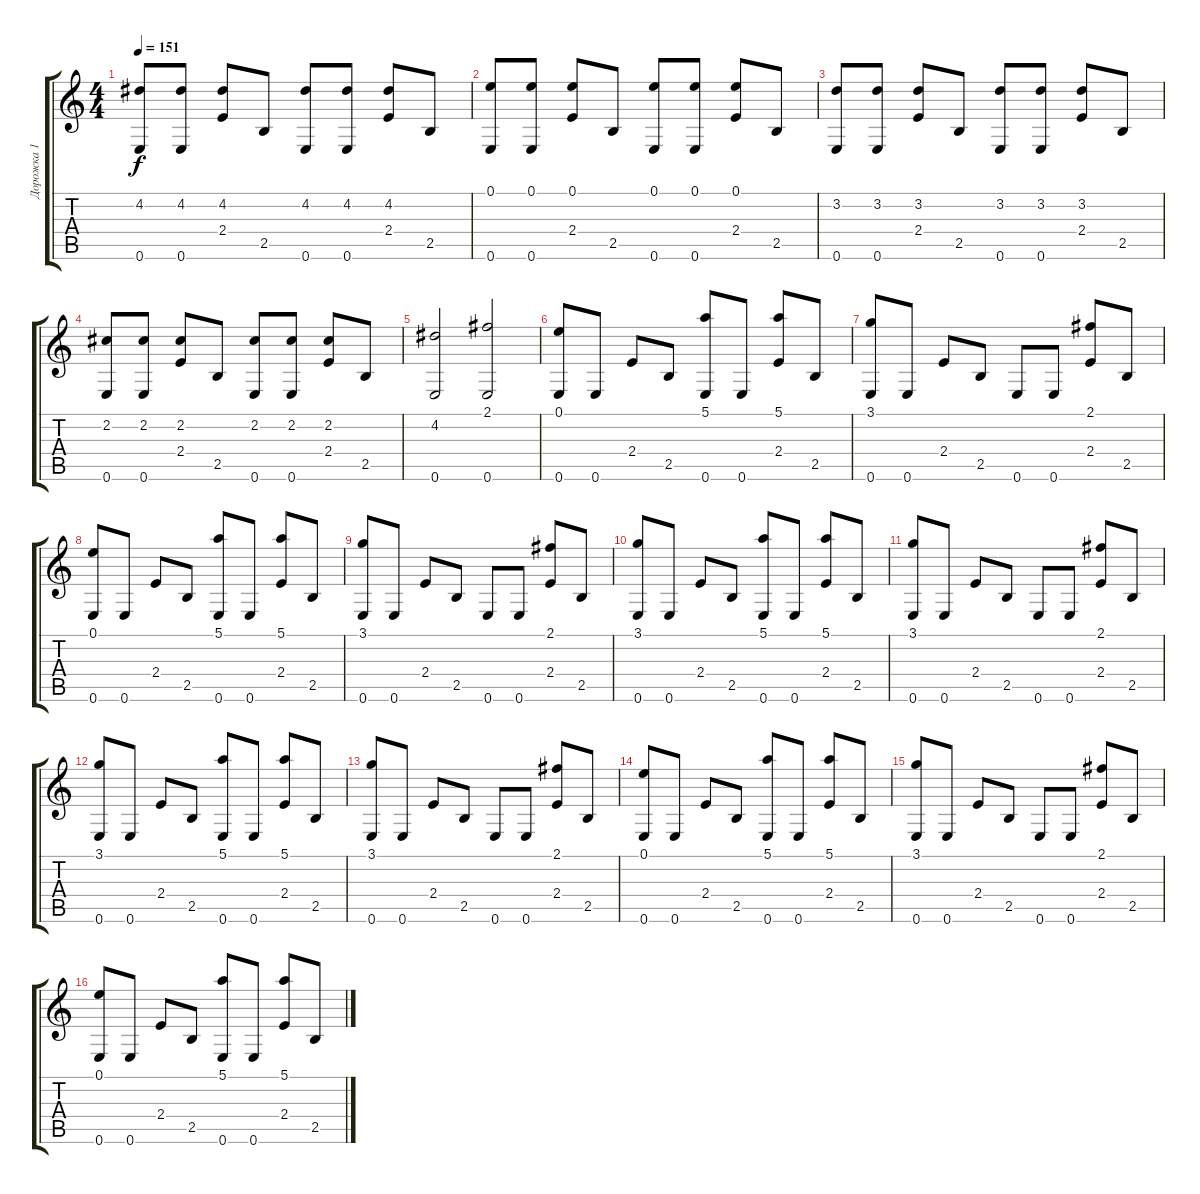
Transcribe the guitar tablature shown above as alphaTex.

\track ("Дорожка 1" "Дорожка 1") {instrument acousticguitarsteel}
\staff {score tabs}
\tuning (E4 B3 G3 D3 A2 E2) {hide}
\ts (4 4)
\tempo 151
\clef g2
\ks c
(4.2 0.6).8{dy f} (4.2 0.6).8 (4.2 2.4).8 2.5.8 (4.2 0.6).8 (4.2 0.6).8 (4.2 2.4).8 2.5.8 |
(0.1 0.6).8 (0.1 0.6).8 (0.1 2.4).8 2.5.8 (0.1 0.6).8 (0.1 0.6).8 (0.1 2.4).8 2.5.8 |
(3.2 0.6).8 (3.2 0.6).8 (3.2 2.4).8 2.5.8 (3.2 0.6).8 (3.2 0.6).8 (3.2 2.4).8 2.5.8 |
(2.2 0.6).8 (2.2 0.6).8 (2.2 2.4).8 2.5.8 (2.2 0.6).8 (2.2 0.6).8 (2.2 2.4).8 2.5.8 |
(4.2 0.6).2 (2.1 0.6).2 |
(0.1 0.6).8 0.6.8 2.4.8 2.5.8 (5.1 0.6).8 0.6.8 (5.1 2.4).8 2.5.8 |
(3.1 0.6).8 0.6.8 2.4.8 2.5.8 0.6.8 0.6.8 (2.1 2.4).8 2.5.8 |
(0.1 0.6).8 0.6.8 2.4.8 2.5.8 (5.1 0.6).8 0.6.8 (5.1 2.4).8 2.5.8 |
(3.1 0.6).8 0.6.8 2.4.8 2.5.8 0.6.8 0.6.8 (2.1 2.4).8 2.5.8 |
(3.1 0.6).8 0.6.8 2.4.8 2.5.8 (5.1 0.6).8 0.6.8 (5.1 2.4).8 2.5.8 |
(3.1 0.6).8 0.6.8 2.4.8 2.5.8 0.6.8 0.6.8 (2.1 2.4).8 2.5.8 |
(3.1 0.6).8 0.6.8 2.4.8 2.5.8 (5.1 0.6).8 0.6.8 (5.1 2.4).8 2.5.8 |
(3.1 0.6).8 0.6.8 2.4.8 2.5.8 0.6.8 0.6.8 (2.1 2.4).8 2.5.8 |
(0.1 0.6).8 0.6.8 2.4.8 2.5.8 (5.1 0.6).8 0.6.8 (5.1 2.4).8 2.5.8 |
(3.1 0.6).8 0.6.8 2.4.8 2.5.8 0.6.8 0.6.8 (2.1 2.4).8 2.5.8 |
(0.1 0.6).8 0.6.8 2.4.8 2.5.8 (5.1 0.6).8 0.6.8 (5.1 2.4).8 2.5.8
